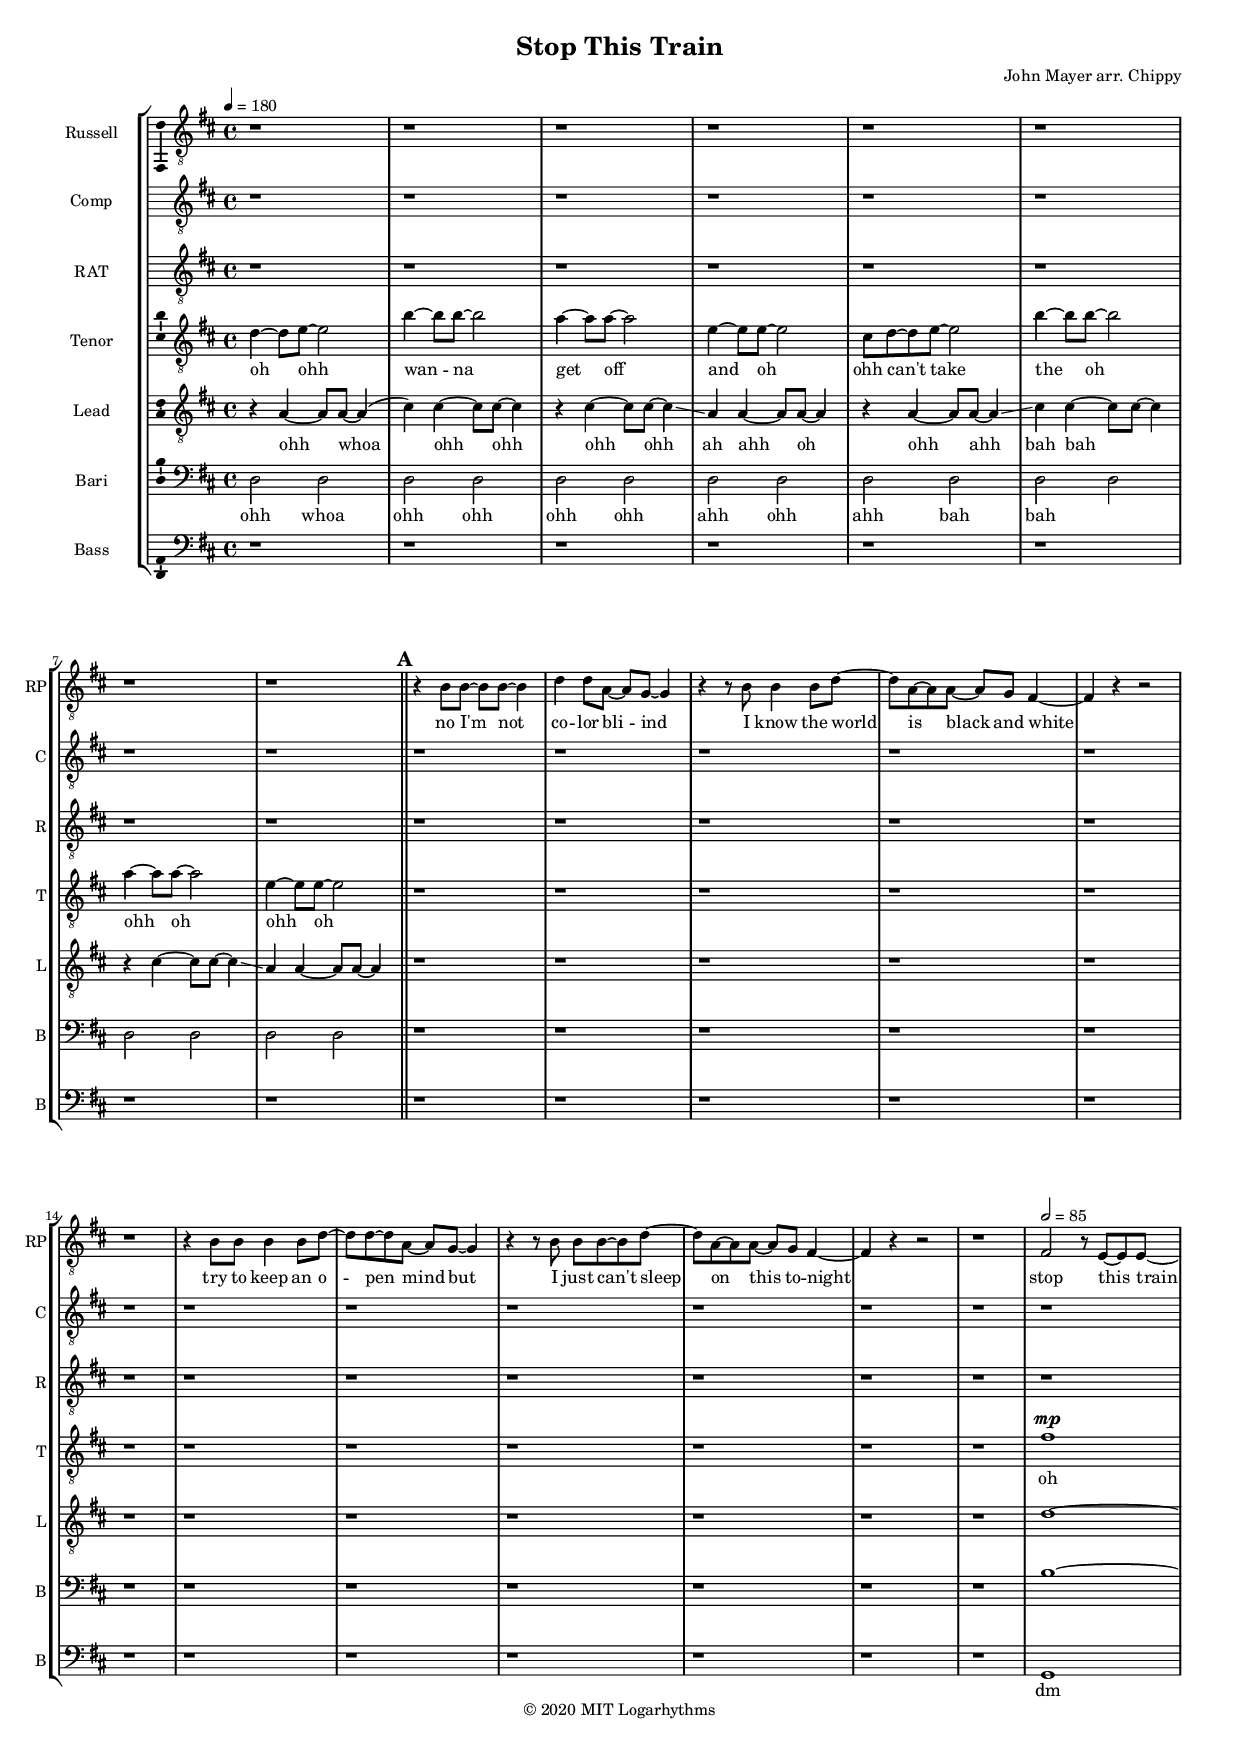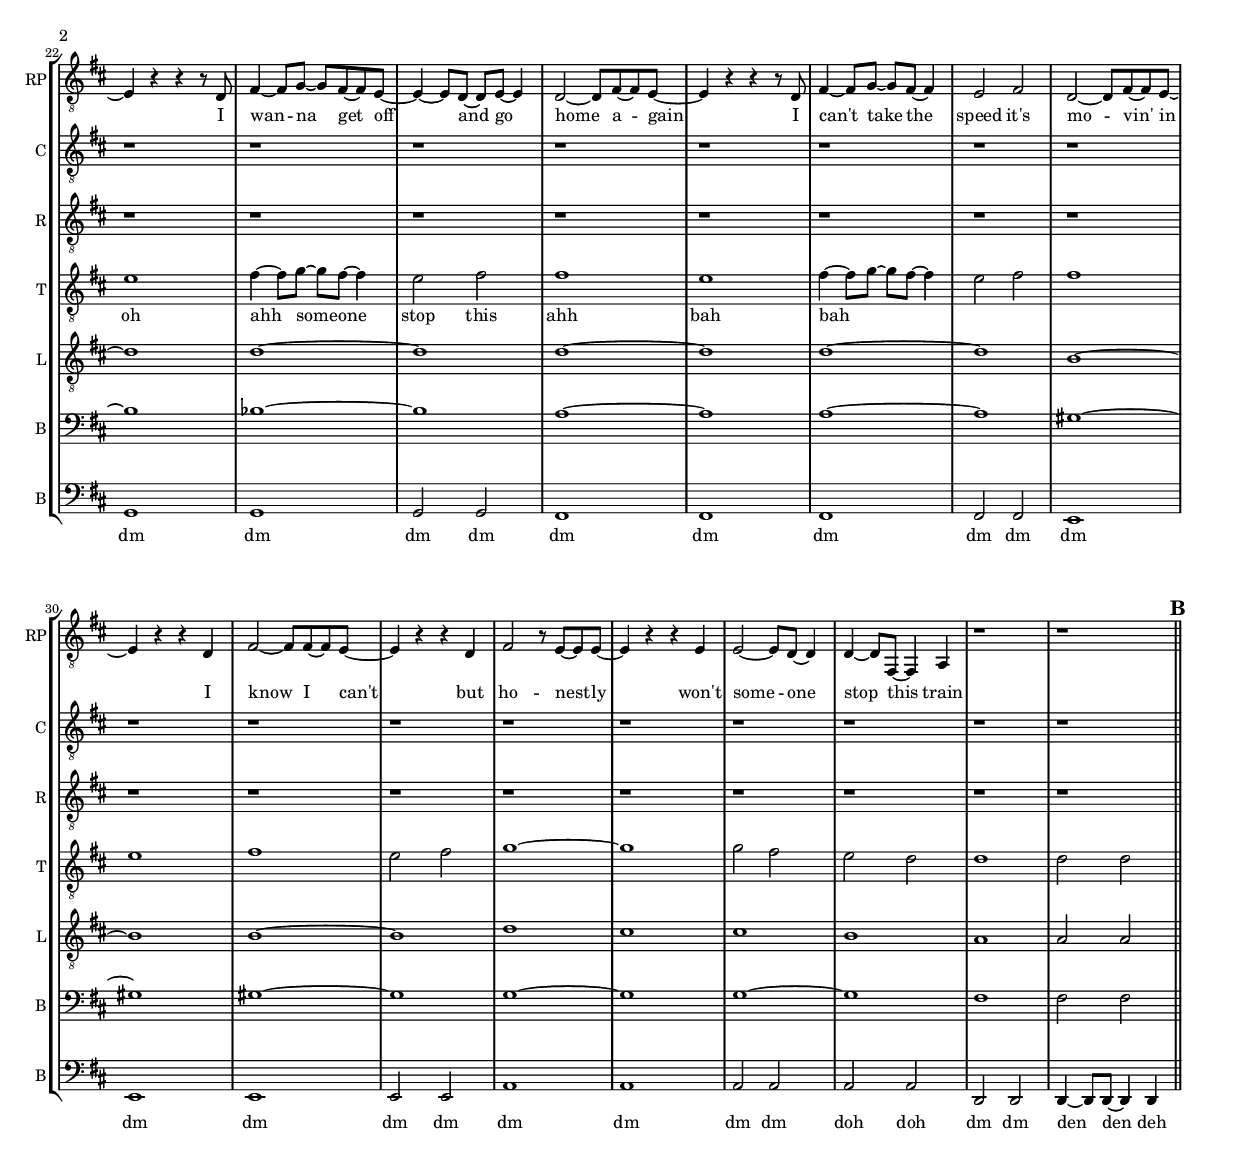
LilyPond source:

\version "2.18.2"

#(set-global-staff-size 14)

\header {
  title = "Stop This Train"
  composer = "John Mayer arr. Chippy"
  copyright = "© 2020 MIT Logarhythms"
}

gSolo = { \key d \major }
gSoloLyrics = {}
gComp = { \key d \major }
gCompLyrics = {}
gRat = { \key d \major }
gRatLyrics = {}
gTenor = { \key d \major }
gTenorLyrics = {}
gLead = { \key d \major }
gLeadLyrics = {}
gBari = { \key d \major }
gBariLyrics = {}
gBass = { \key d \major }
gBassLyrics = {}


solo = {
  r1 | r1 | r1 | r1 |
  r1 | r1 | r1 | r1 |
  \bar "||" \mark \default
}

soloLyrics = \lyricmode {}

comp = {
  r1 | r1 | r1 | r1 |
  r1 | r1 | r1 | r1 |
}

compLyrics = \lyricmode {}

rat = \relative c'' {
  r1 | r1 | r1 | r1 |
  r1 | r1 | r1 | r1 |
}

ratLyrics = \lyricmode {}

tenor = \relative c' {
  d4~ d8 e8~ e2 |
  b'4~ b8 b8~ b2 |
  a4~ a8 a8~ a2 |
  e4~ e8 e8~ e2 |

  cis8 d8~ d8 e8~ e2 |
  b'4~ b8 b8~ b2 |
  a4~ a8 a8~ a2 |
  e4~ e8 e8~ e2 |
}

tenorLyrics = \lyricmode {}

lead = \relative c' {
  r4 a~ a8 a8~ a4( |
  cis4) cis~ cis8 cis8~ cis4 |
  r4 cis~ cis8 cis8~ cis4 \glissando |
  a4 a~ a8 a8~ a4 |

  r4 a~ a8 a8~ a4 \glissando |
  cis4 cis~ cis8 cis8~ cis4 |
  r4 cis~ cis8 cis8~ cis4 \glissando |
  a4 a~ a8 a8~ a4 |
}

leadLyrics = \lyricmode {}

bari = \relative c {
  d2 d2 |
  d2 d2 |
  d2 d2 |
  d2 d2 |

  d2 d2 |
  d2 d2 |
  d2 d2 |
  d2 d2 |
}

bariLyrics = \lyricmode {}

bass = {
  r1 | r1 | r1 | r1 |
  r1 | r1 | r1 | r1 |
}

bassLyrics = \lyricmode {}


% "Export" the music to new variables

gSolo = { \gSolo \solo }
gSoloLyrics = { \gSoloLyrics \soloLyrics }
gComp = { \gComp \comp }
gCompLyrics = { \gCompLyrics \compLyrics }
gRat = { \gRat \rat }
gRatLyrics = { \gRatLyrics \ratLyrics }
gTenor = { \gTenor \tenor }
gTenorLyrics = { \gTenorLyrics \tenorLyrics }
gLead = { \gLead \lead }
gLeadLyrics = { \gLeadLyrics \leadLyrics }
gBari = { \gBari \bari }
gBariLyrics = { \gBariLyrics \bariLyrics }
gBass = { \gBass \bass }
gBassLyrics = { \gBassLyrics \bassLyrics }


solo = \relative c' {
  r4  b8 b~  b8 b~  b4 |
  % no I'm not
  d4  d8 a~  a8 g~ g4 |
  % color bli-ind
  r4  r8 b  b4  b8 d~ |
  % I know the world
  d8 a~  a8 a~  a8 g  fis4~ |
  % is black and white

  fis4 r4 r2 |
  r1 |

  r4  b8 b  b4  b8 d~ |
  % try to keep an o-
  d8 d~  d8 a~  a8 g~ g4 |
  % pen mind but
  r4  r8 b  b8 b~  b8 d~ |
  % I just can't
  d8 a~  a8 a~  a8 g  fis4~ |
  % sleep on this tonigt

  fis4 r4 r2 |
  r1 |
}

soloLyrics = \lyricmode {
  no I'm not
  co -- lor bli -- ind
  I know the world
  is black and white

  try to keep an o --
  pen mind but
  I just can't
  sleep on this to -- night
}

comp = \relative c {
  r1 | r1 | r1 | r1 |
  r1 | r1 | r1 | r1 |
  r1 | r1 | r1 | r1 |
}

compLyrics = \lyricmode {}

rat = \relative c'' {
  r1 | r1 | r1 | r1 |
  r1 | r1 | r1 | r1 |
  r1 | r1 | r1 | r1 |
}

ratLyrics = \lyricmode {}

tenor = \relative c' {
  r1 | r1 | r1 | r1 |
  r1 | r1 | r1 | r1 |
  r1 | r1 | r1 | r1 |
}

tenorLyrics = \lyricmode {}

lead = \relative c' {
  r1 | r1 | r1 | r1 |
  r1 | r1 | r1 | r1 |
  r1 | r1 | r1 | r1 |
}

leadLyrics = \lyricmode {}

bari = \relative c' {
  r1 | r1 | r1 | r1 |
  r1 | r1 | r1 | r1 |
  r1 | r1 | r1 | r1 |
}

bariLyrics = \lyricmode {}

bass = \relative c, {
  r1 | r1 | r1 | r1 |
  r1 | r1 | r1 | r1 |
  r1 | r1 | r1 | r1 |
}

bassLyrics = \lyricmode {}


% "Export" the music to new variables

gSolo = { \gSolo \solo }
gSoloLyrics = { \gSoloLyrics \soloLyrics }
gComp = { \gComp \comp }
gCompLyrics = { \gCompLyrics \compLyrics }
gRat = { \gRat \rat }
gRatLyrics = { \gRatLyrics \ratLyrics }
gTenor = { \gTenor \tenor }
gTenorLyrics = { \gTenorLyrics \tenorLyrics }
gLead = { \gLead \lead }
gLeadLyrics = { \gLeadLyrics \leadLyrics }
gBari = { \gBari \bari }
gBariLyrics = { \gBariLyrics \bariLyrics }
gBass = { \gBass \bass }
gBassLyrics = { \gBassLyrics \bassLyrics }

% score:///home/ryan/git/personal/stop-this-train/score.ly
% play:///home/ryan/git/personal/stop-this-train/media/russell.m4a:68.75
% play:///home/ryan/git/personal/stop-this-train/media/original.m4a:96

solo = \relative c {
  \tempo 2 = 85

  fis2  r8 e~  e8 e~ |
  % stop this train
  e4  r4  r4  r8 d |
  % I
  fis4~  fis8 g~  g8 fis~  fis8 e~ |
  % wan-na get off
  e4~  e8 d~  d8 e8~  e4 |
  % and go

  d2~  d8 fis~  fis8 e~ |
  % home again
  e4  r4  r4  r8 d |
  % I
  fis4~  fis8 g~  g8 fis~  fis4 |
  % can't take the
  e2  fis2 |
  % speed it's

  d2~  d8 fis~  fis8 e~ |
  % mo-vin' in
  e4  r4  r4  d4 |
  % I
  fis2~  fis8 fis~  fis8 e~ |
  % know I can't
  e4  r4  r4  d4 |
  % but

  fis2  r8 e~  e8 e~ |
  % honestly
  e4  r4  r4  e4 |
  % won't
  e2~  e8 d~  d4 |
  % some one
  d4~  d8 fis,~  fis4  a4 |
  % stop this train

  r1 | r1 |

  \bar "||" \mark \default
}

soloLyrics = \lyricmode {
  stop this train
  I
  wan -- na get off
  and go

  home a -- gain
  I
  can't take the
  speed it's

  mo -- vin' in
  I
  know I can't
  but

  ho -- nest -- ly
  won't
  some -- one
  stop this train
}

% play:///home/ryan/git/personal/stop-this-train/media/tori.m4a:93
toricomp = \relative c' {
  d2  r8 b~  b8 b~ |
  % stop this train
  b4  r4  r2 |
  %
  d4~  d8 e~  e8 d~  d8 b~ |
  % wan-na get off
  b4~  b8 a~  a8 b8~  b4 |
  % and go
}

comp = \relative c' {
  r1 | r1 | r1 | r1 |
  r1 | r1 | r1 | r1 |
  r1 | r1 | r1 | r1 |
  r1 | r1 | r1 | r1 |
  r1 | r1 |
}

compLyrics = \lyricmode {}

rat = \relative c'' {
  r1 | r1 | r1 | r1 |
  r1 | r1 | r1 | r1 |
  r1 | r1 | r1 | r1 |
  r1 | r1 | r1 | r1 |
  r1 | r1 |
}

ratLyrics = \lyricmode {}

tenor = \relative c' {
  fis1^\mp |
  e1 |
  fis4~  fis8 g~  g8 fis~  fis4 |
  e2  fis |

  fis1 |
  e1 |
  fis4~  fis8 g~  g8 fis~  fis4 |
  e2  fis |

  fis1 |
  e1 |
  fis1 |
  e2  fis2 |

  g1~ |
  g1 |
  g2  fis2 |
  e2  d2 |

  d1 | d2  d2 |
}

tenorLyrics = \lyricmode {
  oh ohh
  wan -- na get off and
  oh ohh
  can't take the
  oh ohh
  oh ohh
  oh oh oh ahh
  some -- one stop this
  ahh bah bah
}

lead = \relative c' {
  d1~ |
  d1 |
  d1~ |
  d1 |

  d1~ |
  d1 |
  d1~ |
  d1 |

  b1~ |
  b1 |
  b1~ |
  b1 |

  d1 |
  cis1 |
  cis1 |
  b1 |

  a1 | a2  a2 |
}

leadLyrics = \lyricmode {
  ohh
  whoa
  ohh
  ohh
  ohh
  ohh
  ah ahh
  oh ohh
  ahh bah bah
}

% play:///home/ryan/git/personal/stop-this-train/media/original.m4a:110
bari = \relative c' {
  b1~ |
  b1 |
  bes1~ |
  bes1 |

  a1~ |
  a1 |
  a1~ |
  a1 |

  gis1~ |
  gis1 |
  gis1~ |
  gis1 |

  g1~ |
  g1 |
  g1~ |
  g1 |

  fis1 | fis2  fis2 |
}

bariLyrics = \lyricmode {
  ohh
  whoa
  ohh
  ohh
  ohh
  ohh
  ahh
  ohh
  ahh bah bah
}

bass = \relative c {
  g1 | g1 | g1 | g2 g |
  fis1 | fis1 | fis1 | fis2 fis |
  e1 | e1 | e1 | e2 e |
  a1 | a1 | a2 a | a2 a |
  d,2 d | d4~  d8 d~  d4  d4 |
}

bassLyrics = \lyricmode {
  dm dm dm dm dm
  dm dm dm dm dm
  dm dm dm dm dm
  dm dm dm dm doh doh
  dm dm den den deh
}


% "Export" the music to new variables

gSolo = { \gSolo \solo }
gSoloLyrics = { \gSoloLyrics \soloLyrics }
gComp = { \gComp \comp }
gCompLyrics = { \gCompLyrics \compLyrics }
gRat = { \gRat \rat }
gRatLyrics = { \gRatLyrics \ratLyrics }
gTenor = { \gTenor \tenor }
gTenorLyrics = { \gTenorLyrics \tenorLyrics }
gLead = { \gLead \lead }
gLeadLyrics = { \gLeadLyrics \leadLyrics }
gBari = { \gBari \bari }
gBariLyrics = { \gBariLyrics \bariLyrics }
gBass = { \gBass \bass }
gBassLyrics = { \gBassLyrics \bassLyrics }

%\include "sections/verseTwo.ly"
%\include "sections/chorusTwo.ly"
%\include "sections/bridge.ly"
%\include "sections/chorusThree.ly"

\score {
  \new StaffGroup = partsStaff <<
    \new Staff \with {
        instrumentName = #"Russell"
        shortInstrumentName = #"RP"
    }{
      \tempo 4 = 180
      \set Score.markFormatter = #format-mark-box-alphabet

      \set Staff.midiInstrument = #"acoustic grand"
      \set Staff.midiMaximumVolume = 0.6
      \clef "treble_8"
      \new Voice = "Russell" { \gSolo }
    }
    \new Lyrics \lyricsto "Russell" { \gSoloLyrics }
    \new Staff \with {
        instrumentName = #"Comp"
        shortInstrumentName = #"C"
    }{
      \set Staff.midiInstrument = #"acoustic grand"
      \set Staff.midiMaximumVolume = 0.4
      \clef "treble_8"
      \new Voice = "Comp" { \gComp }
    }
    \new Lyrics \lyricsto "Comp" { \gCompLyrics }
    \new Staff \with {
        instrumentName = #"RAT"
        shortInstrumentName = #"R"
    }{
      \set Staff.midiInstrument = #"acoustic grand"
      \set Staff.midiMaximumVolume = 0.6
      \clef "treble_8"
      \new Voice = "RAT" { \gRat }
    }
    \new Lyrics \lyricsto "RAT" { \gRatLyrics }
    \new Staff \with {
        instrumentName = #"Tenor"
        shortInstrumentName = #"T"
    }{
      \set Staff.midiInstrument = #"acoustic guitar (nylon)"
      \set Staff.midiMaximumVolume = 0.9
      \clef "treble_8"
      \new Voice = "Tenor" { \gTenor }
    }
    \new Lyrics \lyricsto "Tenor" { \gTenorLyrics }
    \new Staff \with {
        instrumentName = #"Lead"
        shortInstrumentName = #"L"
    }{
      \set Staff.midiInstrument = #"acoustic guitar (nylon)"
      \set Staff.midiMaximumVolume = 0.9
      \clef "treble_8"
      \new Voice = "Lead" { \gLead }
    }
    \new Lyrics \lyricsto "Lead" { \gLeadLyrics }
    \new Staff \with {
        instrumentName = #"Bari"
        shortInstrumentName = #"B"
    }{
      \set Staff.midiInstrument = #"acoustic guitar (nylon)"
      \set Staff.midiMaximumVolume = 0.9
      \clef "bass"
      \new Voice = "Bari" { \gBari }
    }
    \new Lyrics \lyricsto "Bari" { \gBariLyrics }
    \new Staff \with {
        instrumentName = #"Bass"
        shortInstrumentName = #"B"
    }{
      \set Staff.midiInstrument = #"acoustic bass"
      \set Staff.midiMaximumVolume = 0.9
      \clef "bass"
      \new Voice = "Bass" { \gBass }
    }
    \new Lyrics \lyricsto "Bass" { \gBassLyrics }
  >>
  \layout {
    \context {
      \Voice
      \consists "Ambitus_engraver"
    }
  }
  \midi {}
}

